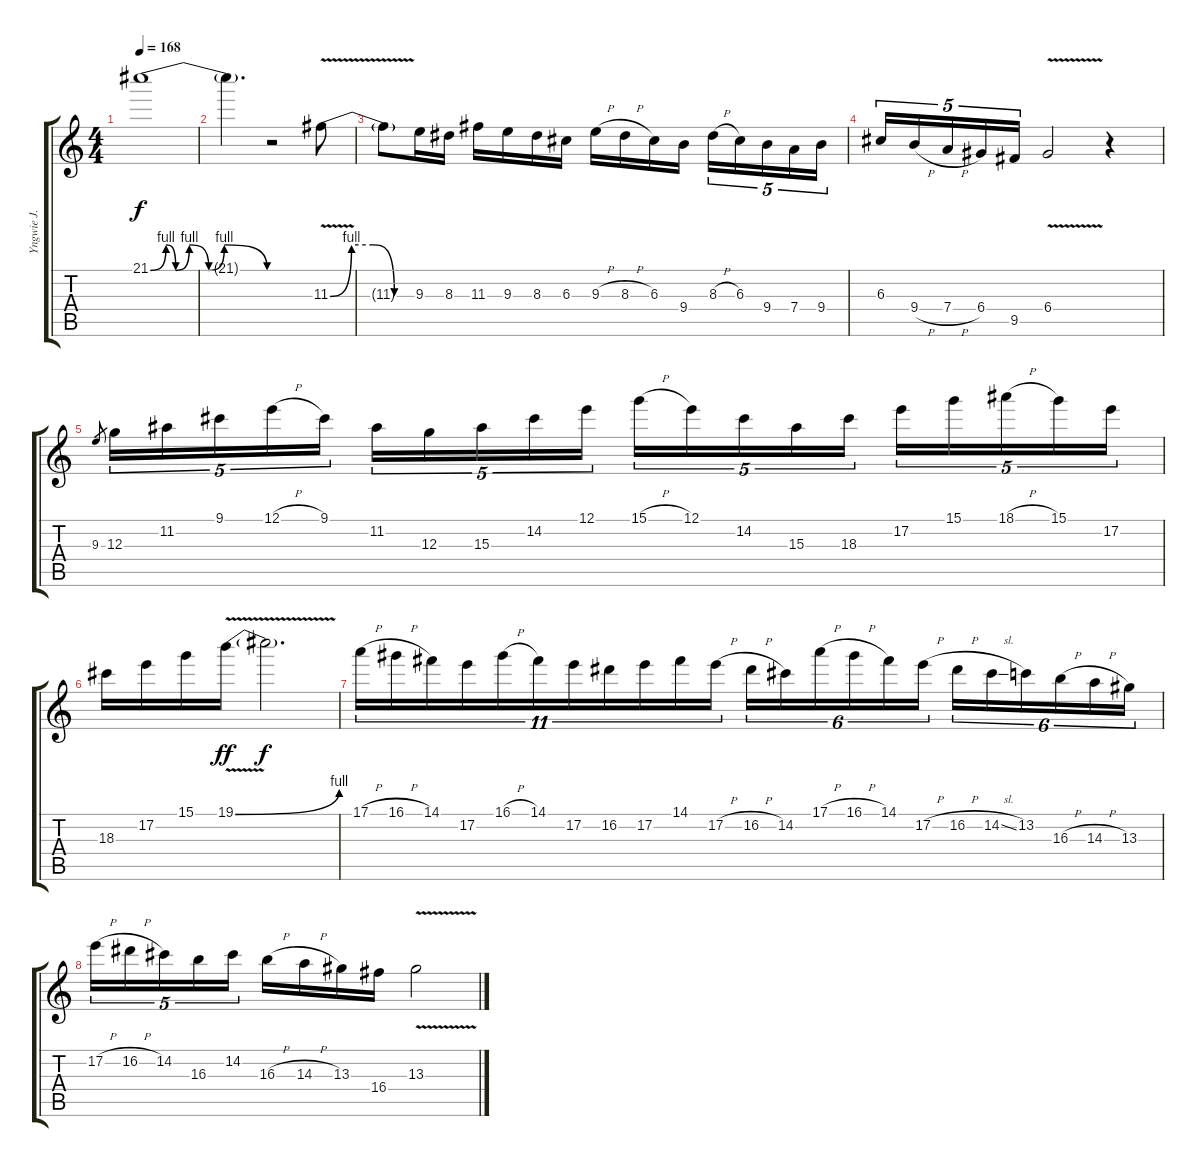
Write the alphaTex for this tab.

\track ("Yngwie J. Malmsteen (Lead Guitar)" "Yngwie J. ") {instrument overdrivenguitar}
\staff {score tabs}
\tuning (E4 B3 G3 D3 A2 E2) {hide}
\ts (4 4)
\tempo 168
\clef g2
\ks c
21.1{be (custom 0 0 8 4 13 0 20 4 30 0 38 4 60 0)}.1{dy f} |
21.1{t}.4{d} r.2 11.3{be (custom 0 0 15 4 30 4 45 0 60 0) v}.8 |
11.3{t}.8 9.3.16 8.3.16 11.3.16 9.3.16 8.3.16 6.3.16 9.3{h}.16 8.3{h}.16 6.3.16 9.4.16 8.3{h}.16{tu (5 4)} 6.3.16{tu (5 4)} 9.4.16{tu (5 4)} 7.4.16{tu (5 4)} 9.4.16{tu (5 4)} |
6.3.16{tu (5 4)} 9.4{h}.16{tu (5 4)} 7.4{h}.16{tu (5 4)} 6.4.16{tu (5 4)} 9.5.16{tu (5 4)} 6.4{v}.2 r.4 |
9.3.8{gr} 12.3.16{tu (5 4)} 11.2.16{tu (5 4)} 9.1.16{tu (5 4)} 12.1{h}.16{tu (5 4)} 9.1.16{tu (5 4)} 11.2.16{tu (5 4)} 12.3.16{tu (5 4)} 15.3.16{tu (5 4)} 14.2.16{tu (5 4)} 12.1.16{tu (5 4)} 15.1{h}.16{tu (5 4)} 12.1.16{tu (5 4)} 14.2.16{tu (5 4)} 15.3.16{tu (5 4)} 18.3.16{tu (5 4)} 17.2.16{tu (5 4)} 15.1.16{tu (5 4)} 18.1{h}.16{tu (5 4)} 15.1.16{tu (5 4)} 17.2.16{tu (5 4)} |
18.3.16 17.2.16 15.1.16 19.1{be (bend 0 0 60 4) v}.16{dy ff} 19.1{t}.2{d dy f} |
17.1{h}.16{tu (11 8)} 16.1{h}.16{tu (11 8)} 14.1.16{tu (11 8)} 17.2.16{tu (11 8)} 16.1{h}.16{tu (11 8)} 14.1.16{tu (11 8)} 17.2.16{tu (11 8)} 16.2.16{tu (11 8)} 17.2.16{tu (11 8)} 14.1.16{tu (11 8)} 17.2{h}.16{tu (11 8)} 16.2{h}.16{tu (6 4)} 14.2.16{tu (6 4)} 17.1{h}.16{tu (6 4)} 16.1{h}.16{tu (6 4)} 14.1.16{tu (6 4)} 17.2{h}.16{tu (6 4)} 16.2{h}.16{tu (6 4)} 14.2{sl}.16{tu (6 4)} 13.2.16{tu (6 4)} 16.3{h}.16{tu (6 4)} 14.3{h}.16{tu (6 4)} 13.3.16{tu (6 4)} |
17.2{h}.16{tu (5 4)} 16.2{h}.16{tu (5 4)} 14.2.16{tu (5 4)} 16.3.16{tu (5 4)} 14.2.16{tu (5 4)} 16.3{h}.16 14.3{h}.16 13.3.16 16.4.16 13.3{v}.2
